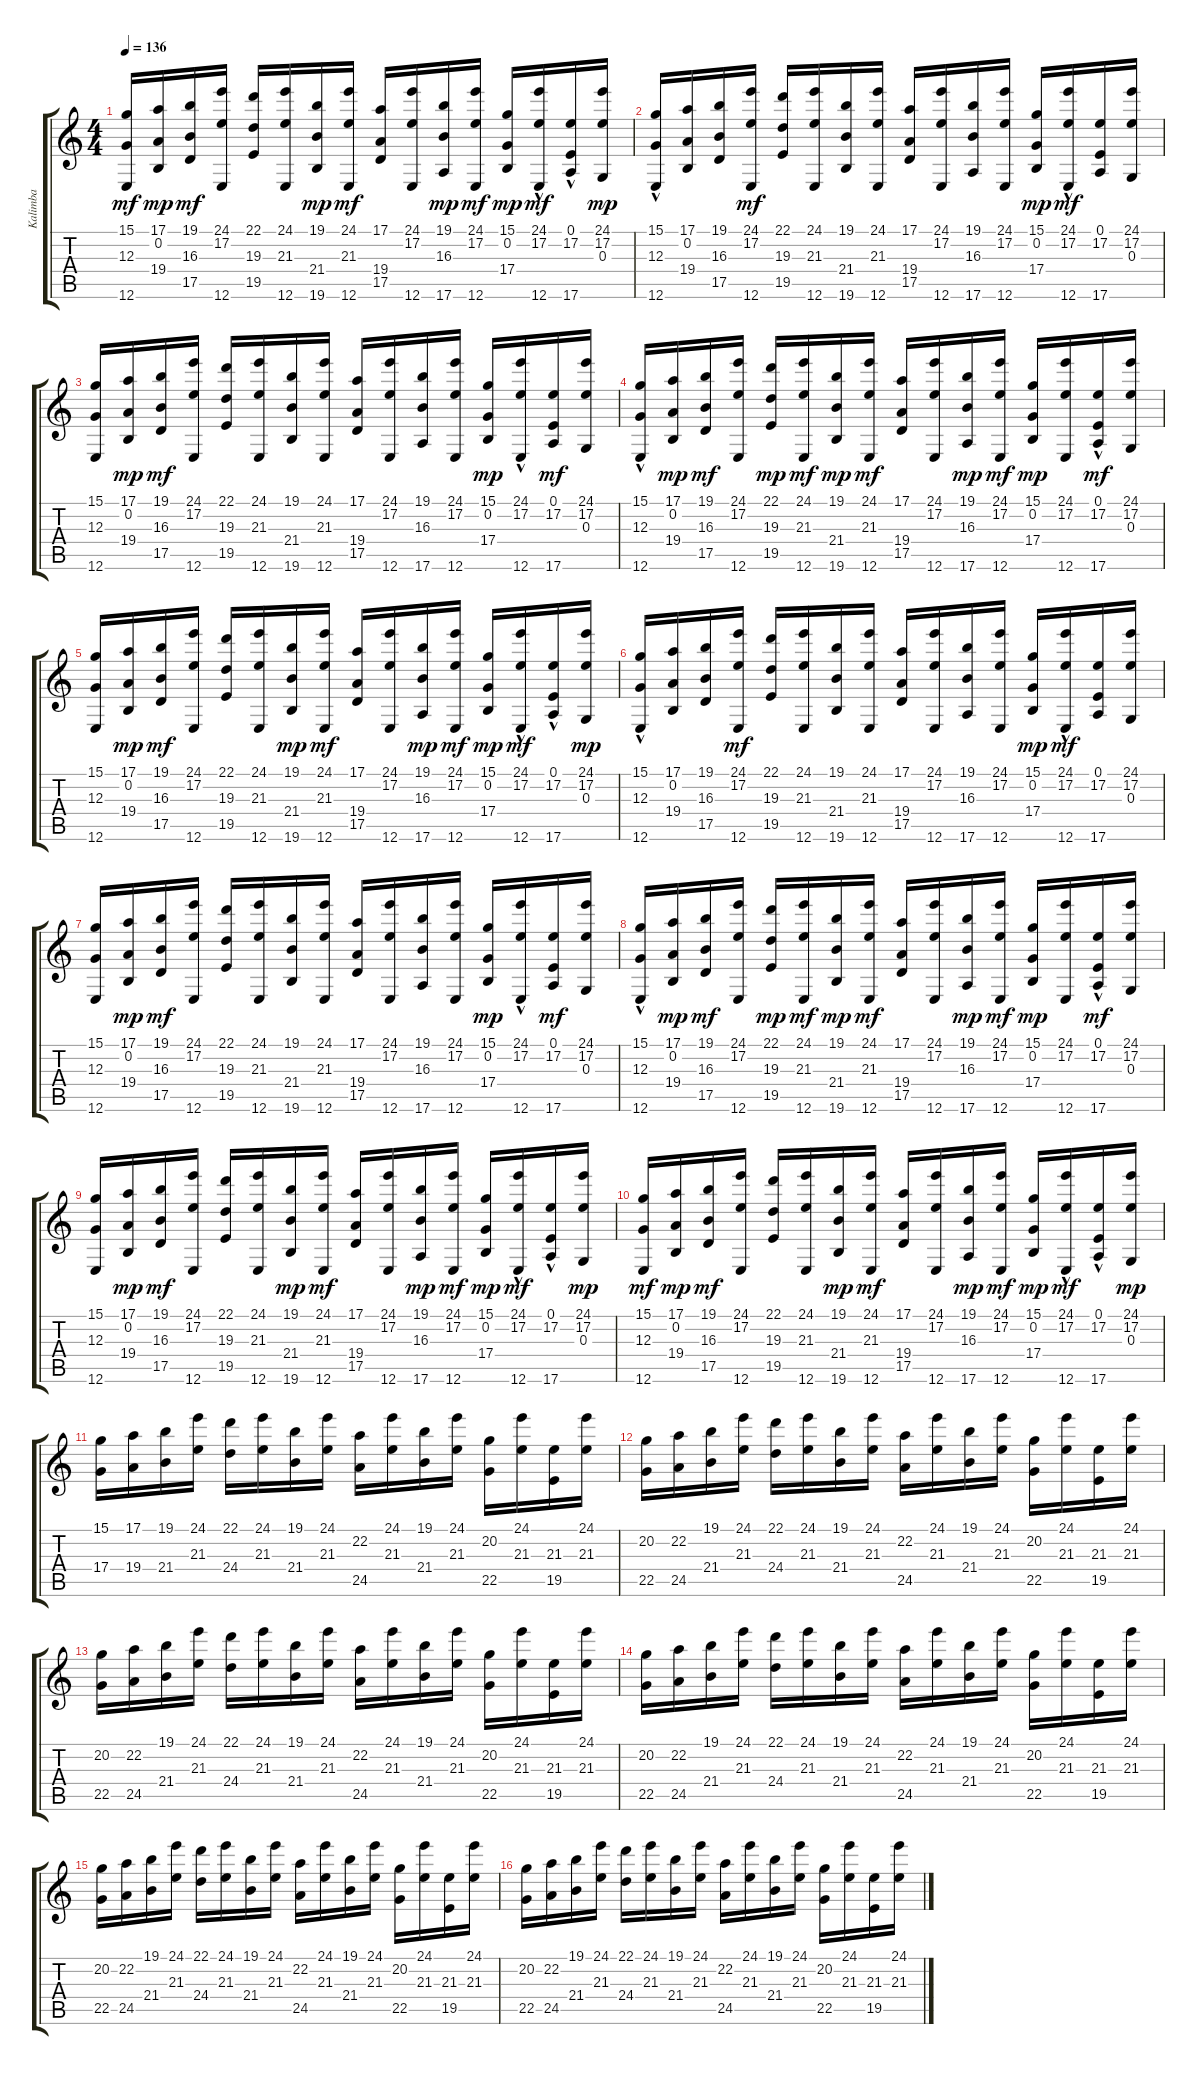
\track ("Kalimba        " "Kalimba   ") {instrument kalimba}
\staff {score tabs}
\tuning (E4 B3 G3 D3 A2 E2) {hide}
\ts (4 4)
\tempo 136
\clef g2
\ks c
(15.1 12.3 12.6).16{dy mf} (17.1 0.2 19.4).16{dy mp} (19.1 16.3 17.5).16{dy mf} (24.1 17.2 12.6).16 (22.1 19.3 19.5).16 (24.1 21.3 12.6).16 (19.1 21.4 19.6).16{dy mp} (24.1 21.3 12.6).16{dy mf} (17.1 19.4 17.5).16 (24.1 17.2 12.6).16 (19.1 16.3 17.6).16{dy mp} (24.1 17.2 12.6).16{dy mf} (15.1 0.2 17.4).16{dy mp} (24.1 17.2 12.6{hac}).16{dy mf} (0.1 17.2 17.6{hac}).16 (24.1 17.2 0.3).16{dy mp} |
(15.1 12.3 12.6{hac}).16 (17.1 0.2 19.4).16 (19.1 16.3 17.5).16 (24.1 17.2 12.6).16{dy mf} (22.1 19.3 19.5).16 (24.1 21.3 12.6).16 (19.1 21.4 19.6).16 (24.1 21.3 12.6).16 (17.1 19.4 17.5).16 (24.1 17.2 12.6).16 (19.1 16.3 17.6).16 (24.1 17.2 12.6).16 (15.1 0.2 17.4).16{dy mp} (24.1 17.2 12.6{hac}).16{dy mf} (0.1 17.2 17.6).16 (24.1 17.2 0.3).16 |
(15.1 12.3 12.6).16 (17.1 0.2 19.4).16{dy mp} (19.1 16.3 17.5).16{dy mf} (24.1 17.2 12.6).16 (22.1 19.3 19.5).16 (24.1 21.3 12.6).16 (19.1 21.4 19.6).16 (24.1 21.3 12.6).16 (17.1 19.4 17.5).16 (24.1 17.2 12.6).16 (19.1 16.3 17.6).16 (24.1 17.2 12.6).16 (15.1 0.2 17.4).16{dy mp} (24.1 17.2 12.6{hac}).16 (0.1 17.2 17.6).16{dy mf} (24.1 17.2 0.3).16 |
(15.1 12.3 12.6{hac}).16 (17.1 0.2 19.4).16{dy mp} (19.1 16.3 17.5).16{dy mf} (24.1 17.2 12.6).16 (22.1 19.3 19.5).16{dy mp} (24.1 21.3 12.6).16{dy mf} (19.1 21.4 19.6).16{dy mp} (24.1 21.3 12.6).16{dy mf} (17.1 19.4 17.5).16 (24.1 17.2 12.6).16 (19.1 16.3 17.6).16{dy mp} (24.1 17.2 12.6).16{dy mf} (15.1 0.2 17.4).16{dy mp} (24.1 17.2 12.6).16 (0.1 17.2 17.6{hac}).16{dy mf} (24.1 17.2 0.3).16 |
(15.1 12.3 12.6).16 (17.1 0.2 19.4).16{dy mp} (19.1 16.3 17.5).16{dy mf} (24.1 17.2 12.6).16 (22.1 19.3 19.5).16 (24.1 21.3 12.6).16 (19.1 21.4 19.6).16{dy mp} (24.1 21.3 12.6).16{dy mf} (17.1 19.4 17.5).16 (24.1 17.2 12.6).16 (19.1 16.3 17.6).16{dy mp} (24.1 17.2 12.6).16{dy mf} (15.1 0.2 17.4).16{dy mp} (24.1 17.2 12.6{hac}).16{dy mf} (0.1 17.2 17.6{hac}).16 (24.1 17.2 0.3).16{dy mp} |
(15.1 12.3 12.6{hac}).16 (17.1 0.2 19.4).16 (19.1 16.3 17.5).16 (24.1 17.2 12.6).16{dy mf} (22.1 19.3 19.5).16 (24.1 21.3 12.6).16 (19.1 21.4 19.6).16 (24.1 21.3 12.6).16 (17.1 19.4 17.5).16 (24.1 17.2 12.6).16 (19.1 16.3 17.6).16 (24.1 17.2 12.6).16 (15.1 0.2 17.4).16{dy mp} (24.1 17.2 12.6{hac}).16{dy mf} (0.1 17.2 17.6).16 (24.1 17.2 0.3).16 |
(15.1 12.3 12.6).16 (17.1 0.2 19.4).16{dy mp} (19.1 16.3 17.5).16{dy mf} (24.1 17.2 12.6).16 (22.1 19.3 19.5).16 (24.1 21.3 12.6).16 (19.1 21.4 19.6).16 (24.1 21.3 12.6).16 (17.1 19.4 17.5).16 (24.1 17.2 12.6).16 (19.1 16.3 17.6).16 (24.1 17.2 12.6).16 (15.1 0.2 17.4).16{dy mp} (24.1 17.2 12.6{hac}).16 (0.1 17.2 17.6).16{dy mf} (24.1 17.2 0.3).16 |
(15.1 12.3 12.6{hac}).16 (17.1 0.2 19.4).16{dy mp} (19.1 16.3 17.5).16{dy mf} (24.1 17.2 12.6).16 (22.1 19.3 19.5).16{dy mp} (24.1 21.3 12.6).16{dy mf} (19.1 21.4 19.6).16{dy mp} (24.1 21.3 12.6).16{dy mf} (17.1 19.4 17.5).16 (24.1 17.2 12.6).16 (19.1 16.3 17.6).16{dy mp} (24.1 17.2 12.6).16{dy mf} (15.1 0.2 17.4).16{dy mp} (24.1 17.2 12.6).16 (0.1 17.2 17.6{hac}).16{dy mf} (24.1 17.2 0.3).16 |
(15.1 12.3 12.6).16 (17.1 0.2 19.4).16{dy mp} (19.1 16.3 17.5).16{dy mf} (24.1 17.2 12.6).16 (22.1 19.3 19.5).16 (24.1 21.3 12.6).16 (19.1 21.4 19.6).16{dy mp} (24.1 21.3 12.6).16{dy mf} (17.1 19.4 17.5).16 (24.1 17.2 12.6).16 (19.1 16.3 17.6).16{dy mp} (24.1 17.2 12.6).16{dy mf} (15.1 0.2 17.4).16{dy mp} (24.1 17.2 12.6{hac}).16{dy mf} (0.1 17.2 17.6{hac}).16 (24.1 17.2 0.3).16{dy mp} |
(15.1 12.3 12.6).16{dy mf} (17.1 0.2 19.4).16{dy mp} (19.1 16.3 17.5).16{dy mf} (24.1 17.2 12.6).16 (22.1 19.3 19.5).16 (24.1 21.3 12.6).16 (19.1 21.4 19.6).16{dy mp} (24.1 21.3 12.6).16{dy mf} (17.1 19.4 17.5).16 (24.1 17.2 12.6).16 (19.1 16.3 17.6).16{dy mp} (24.1 17.2 12.6).16{dy mf} (15.1 0.2 17.4).16{dy mp} (24.1 17.2 12.6{hac}).16{dy mf} (0.1 17.2 17.6{hac}).16 (24.1 17.2 0.3).16{dy mp} |
(15.1 17.4).16 (17.1 19.4).16 (19.1 21.4).16 (24.1 21.3).16 (22.1 24.4).16 (24.1 21.3).16 (19.1 21.4).16 (24.1 21.3).16 (22.2 24.5).16 (24.1 21.3).16 (19.1 21.4).16 (24.1 21.3).16 (20.2 22.5).16 (24.1 21.3).16 (21.3 19.5).16 (24.1 21.3).16 |
(20.2 22.5).16 (22.2 24.5).16 (19.1 21.4).16 (24.1 21.3).16 (22.1 24.4).16 (24.1 21.3).16 (19.1 21.4).16 (24.1 21.3).16 (22.2 24.5).16 (24.1 21.3).16 (19.1 21.4).16 (24.1 21.3).16 (20.2 22.5).16 (24.1 21.3).16 (21.3 19.5).16 (24.1 21.3).16 |
(20.2 22.5).16 (22.2 24.5).16 (19.1 21.4).16 (24.1 21.3).16 (22.1 24.4).16 (24.1 21.3).16 (19.1 21.4).16 (24.1 21.3).16 (22.2 24.5).16 (24.1 21.3).16 (19.1 21.4).16 (24.1 21.3).16 (20.2 22.5).16 (24.1 21.3).16 (21.3 19.5).16 (24.1 21.3).16 |
(20.2 22.5).16 (22.2 24.5).16 (19.1 21.4).16 (24.1 21.3).16 (22.1 24.4).16 (24.1 21.3).16 (19.1 21.4).16 (24.1 21.3).16 (22.2 24.5).16 (24.1 21.3).16 (19.1 21.4).16 (24.1 21.3).16 (20.2 22.5).16 (24.1 21.3).16 (21.3 19.5).16 (24.1 21.3).16 |
(20.2 22.5).16 (22.2 24.5).16 (19.1 21.4).16 (24.1 21.3).16 (22.1 24.4).16 (24.1 21.3).16 (19.1 21.4).16 (24.1 21.3).16 (22.2 24.5).16 (24.1 21.3).16 (19.1 21.4).16 (24.1 21.3).16 (20.2 22.5).16 (24.1 21.3).16 (21.3 19.5).16 (24.1 21.3).16 |
(20.2 22.5).16 (22.2 24.5).16 (19.1 21.4).16 (24.1 21.3).16 (22.1 24.4).16 (24.1 21.3).16 (19.1 21.4).16 (24.1 21.3).16 (22.2 24.5).16 (24.1 21.3).16 (19.1 21.4).16 (24.1 21.3).16 (20.2 22.5).16 (24.1 21.3).16 (21.3 19.5).16 (24.1 21.3).16
